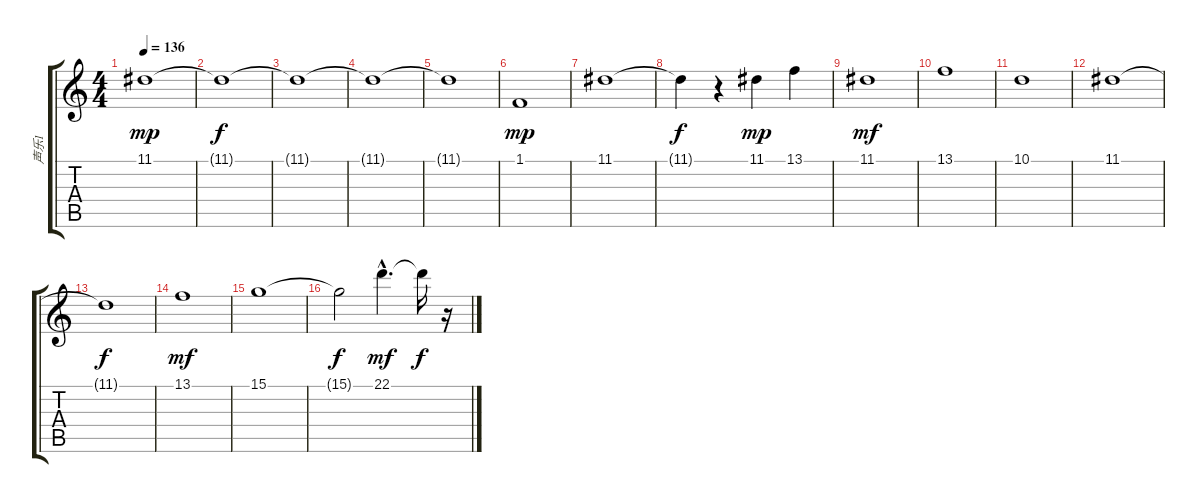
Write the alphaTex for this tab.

\track ("声乐1" "声乐1") {instrument stringensemble2}
\staff {score tabs}
\tuning (E4 B3 G3 D3 A2 E2) {hide}
\ts (4 4)
\tempo 136
\clef g2
\ks c
11.1.1{dy mp} |
11.1{t}.1{dy f} |
11.1{t}.1 |
11.1{t}.1 |
11.1{t}.1 |
1.1.1{dy mp} |
11.1.1 |
11.1{t}.4{dy f} r.4 11.1.4{dy mp} 13.1.4 |
11.1.1{dy mf} |
13.1.1 |
10.1.1 |
11.1.1 |
11.1{t}.1{dy f} |
13.1.1{dy mf} |
15.1.1 |
15.1{t}.2{dy f} 22.1{hac}.4{d dy mf} 22.1{t}.16{dy f} r.16
